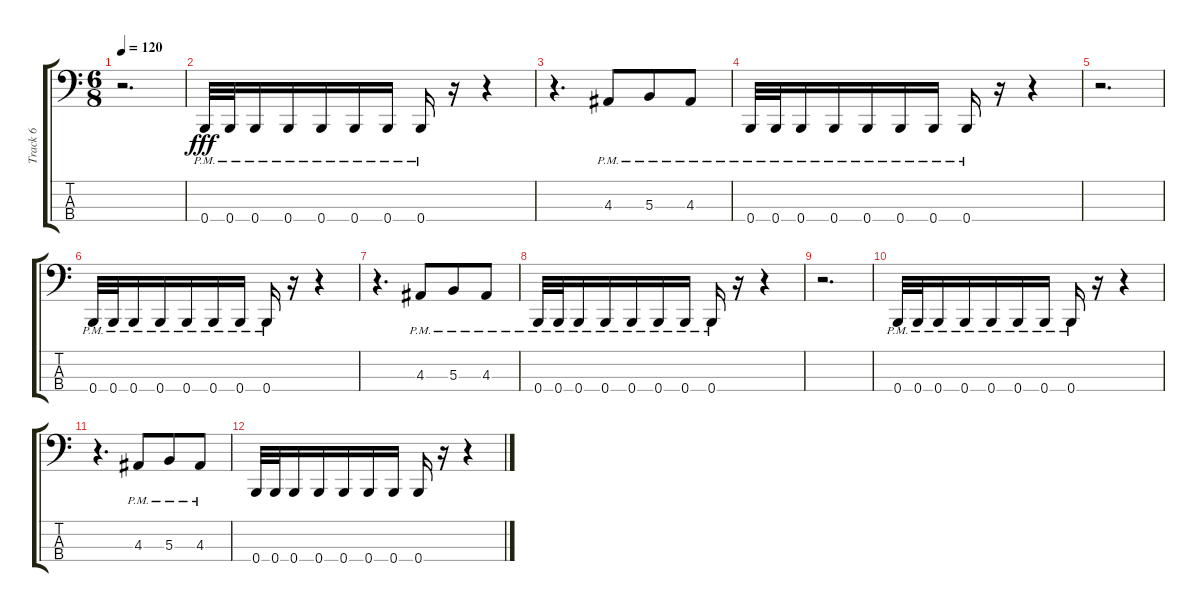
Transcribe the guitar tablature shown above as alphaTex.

\track ("Track 6" "Track 6") {instrument electricbassfinger}
\staff {score tabs}
\tuning (E2 B1 Gb1 B0) {hide}
\ts (6 8)
\tempo 120
\clef f4
\ks c
r.2{d dy fff} |
0.4{pm}.32 0.4{pm}.32 0.4{pm}.16 0.4{pm}.16 0.4{pm}.16 0.4{pm}.16 0.4{pm}.16 0.4{pm}.16 r.16 r.4 |
r.4{d} 4.3{pm}.8 5.3{pm}.8 4.3{pm}.8 |
0.4{pm}.32 0.4{pm}.32 0.4{pm}.16 0.4{pm}.16 0.4{pm}.16 0.4{pm}.16 0.4{pm}.16 0.4{pm}.16 r.16 r.4 |
r.2{d} |
0.4{pm}.32 0.4{pm}.32 0.4{pm}.16 0.4{pm}.16 0.4{pm}.16 0.4{pm}.16 0.4{pm}.16 0.4{pm}.16 r.16 r.4 |
r.4{d} 4.3{pm}.8 5.3{pm}.8 4.3{pm}.8 |
0.4{pm}.32 0.4{pm}.32 0.4{pm}.16 0.4{pm}.16 0.4{pm}.16 0.4{pm}.16 0.4{pm}.16 0.4{pm}.16 r.16 r.4 |
r.2{d} |
0.4{pm}.32 0.4{pm}.32 0.4{pm}.16 0.4{pm}.16 0.4{pm}.16 0.4{pm}.16 0.4{pm}.16 0.4{pm}.16 r.16 r.4 |
r.4{d} 4.3{pm}.8 5.3{pm}.8 4.3{pm}.8 |
0.4.32 0.4.32 0.4.16 0.4.16 0.4.16 0.4.16 0.4.16 0.4.16 r.16 r.4
